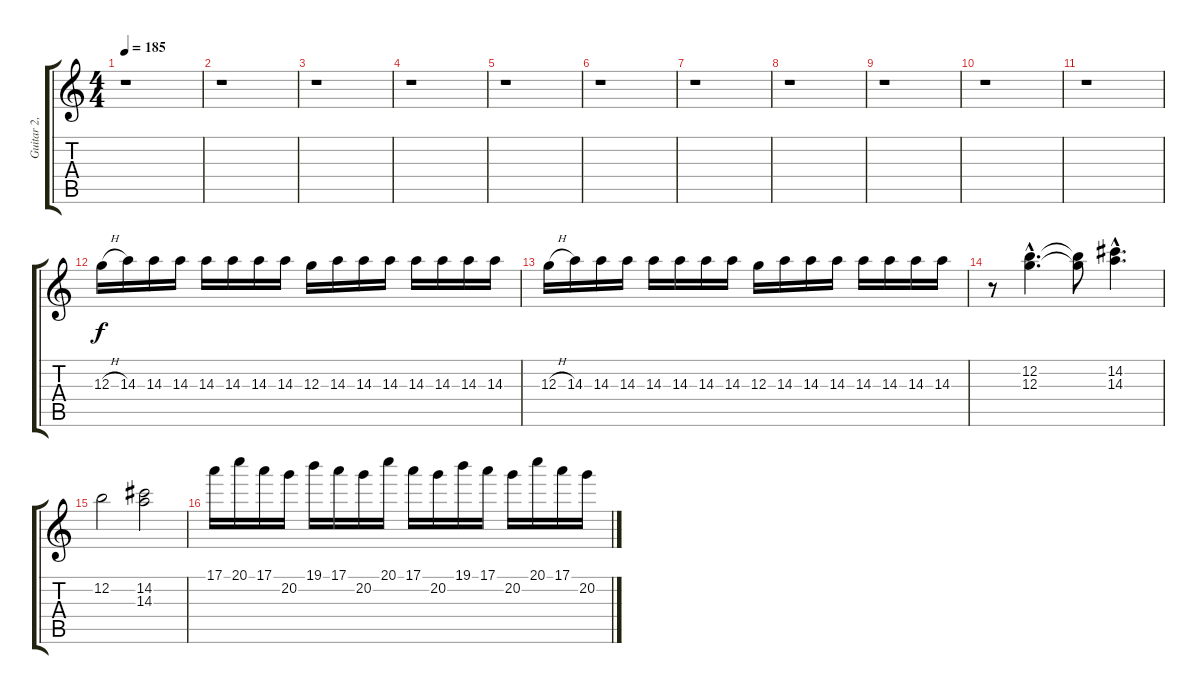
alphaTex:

\track ("Guitar 2, Dime" "Guitar 2, ") {instrument overdrivenguitar}
\staff {score tabs}
\tuning (E4 B3 G3 D3 A2 E2) {hide}
\ts (4 4)
\tempo 185
\clef g2
\ks c
r.1{dy f} |
r.1 |
r.1 |
r.1 |
r.1 |
r.1 |
r.1 |
r.1 |
r.1 |
r.1 |
r.1 |
12.3{h}.16 14.3.16 14.3.16 14.3.16 14.3.16 14.3.16 14.3.16 14.3.16 12.3.16 14.3.16 14.3.16 14.3.16 14.3.16 14.3.16 14.3.16 14.3.16 |
12.3{h}.16 14.3.16 14.3.16 14.3.16 14.3.16 14.3.16 14.3.16 14.3.16 12.3.16 14.3.16 14.3.16 14.3.16 14.3.16 14.3.16 14.3.16 14.3.16 |
r.8 (12.2{hac} 12.3{hac}).4{d} (12.2{t} 12.3{t}).8 (14.2{hac} 14.3{hac}).4{d} |
12.2.2 (14.2 14.3).2 |
17.1.16 20.1.16 17.1.16 20.2.16 19.1.16 17.1.16 20.2.16 20.1.16 17.1.16 20.2.16 19.1.16 17.1.16 20.2.16 20.1.16 17.1.16 20.2.16
